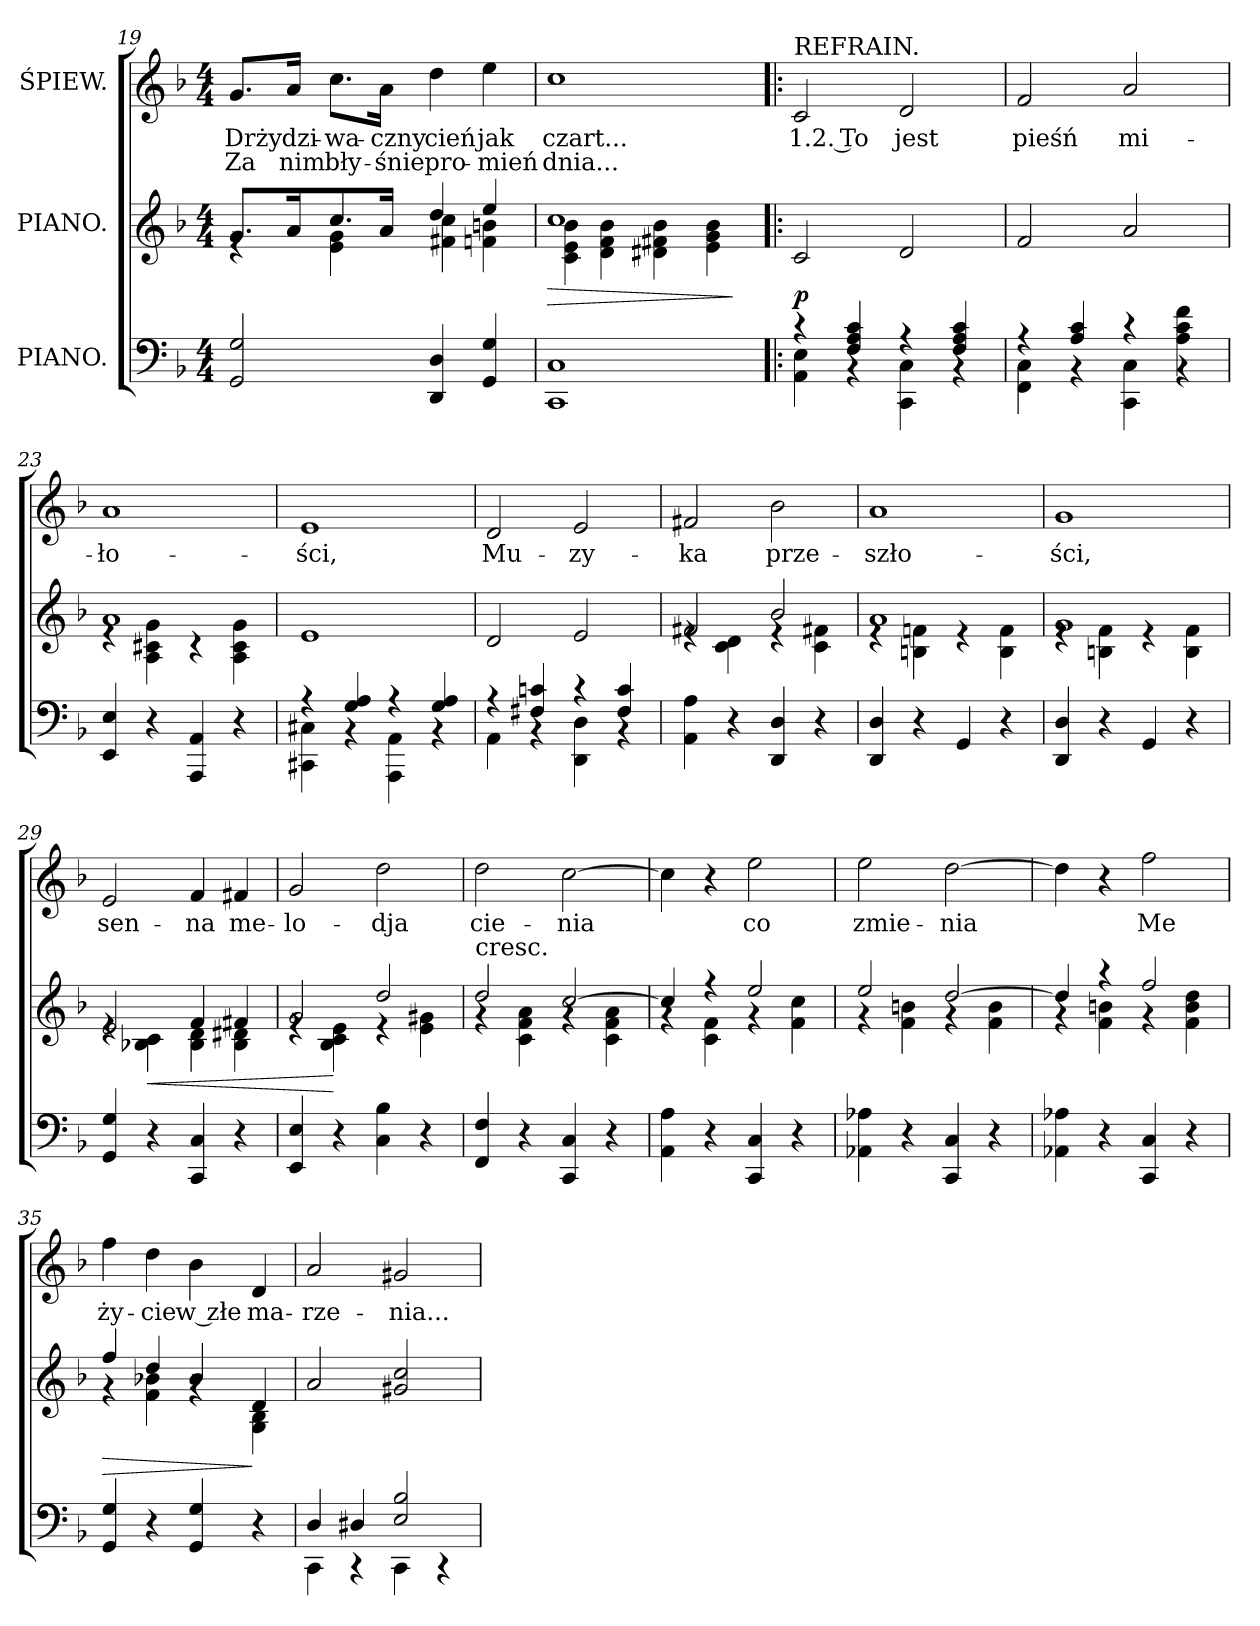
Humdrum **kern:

**kern	**kern	**dynam	**kern	**text	**text
*part3	*part2	*part2	*part1	*part1	*part1
*staff3	*staff2	*staff2	*staff1	*staff1	*staff1
*I"PIANO.	*I"PIANO.	*	*I"ŚPIEW.	*	*
*clefF4	*clefG2	*	*clefG2	*	*
*k[b-]	*k[b-]	*	*k[b-]	*	*
*F:	*F:	*	*F:	*	*
*M4/4	*M4/4	*	*M4/4	*	*
=19	=19	=19	=19	=19	=19
*	*^	*	*	*	*
2GG/ 2G/	8.g/L	4re	.	8.g/L	Drży	Za
.	16a/K	.	.	16a/Jk	dzi-	nim
.	8.cc/	4e\ 4g\	.	8.cc\L	-wa-	bły-
.	16a/Jk	.	.	16a\Jk	-czny	-śnie
4DD/ 4D/	4dd/	4f#X\ 4cc\	.	4dd\	cień	pro-
4GG/ 4G/	4ee/	4fn\ 4bn\	.	4ee\	jak	-mień
=20	=20	=20	=20	=20	=20	=20
!	!	!	!LO:HP:b	!	!	!
1CC 1C	1cc	4c\ 4e\ 4b-\	>	1cc	czart...	dnia...
.	.	4d\ 4f\ 4b-\	.	.	.	.
.	.	4d#X\ 4f#X\ 4b-\	.	.	.	.
.	.	4e\ 4g\ 4b-\	.	.	.	.
*	*v	*v	*	*	*	*
.	.	]	.	.	.
=21!|:	=21!|:	=21!|:	=21!|:	=21!|:	=21!|:
*^	*	*	*	*	*
!	!	!	!	!LO:TX:a:t=REFRAIN.	!	!
4r	4AA\ 4E\	2c/	p	2c/	1.2. To	.
4F/ 4A/ 4c/	4rBB	.	.	.	.	.
4r	4CC\ 4C\	2d/	.	2d/	jest	.
4F/ 4A/ 4c/	4rBB	.	.	.	.	.
=22	=22	=22	=22	=22	=22	=22
4r	4FF\ 4C\	2f/	.	2f/	pieśń	.
4A/ 4c/	4rBB	.	.	.	.	.
4r	4CC\ 4C\	2a/	.	2a/	mi-	.
4A\ 4c\ 4f\	4rBB	.	.	.	.	.
*v	*v	*	*	*	*	*
=23	=23	=23	=23	=23	=23
*	*^	*	*	*	*
4EE/ 4E/	1a	4re	.	1a	-ło-	.
4r	.	4A\ 4c#X\ 4g\	.	.	.	.
4AAA/ 4AA/	.	4r	.	.	.	.
4r	.	4A\ 4c#\ 4g\	.	.	.	.
*	*v	*v	*	*	*	*
=24	=24	=24	=24	=24	=24
*^	*	*	*	*	*
4r	4CC#X\ 4C#X\	1e	.	1e	-ści,	.
4G/ 4A/	4rBB	.	.	.	.	.
4r	4AAA\ 4AA\	.	.	.	.	.
4G/ 4A/	4rBB	.	.	.	.	.
=25	=25	=25	=25	=25	=25	=25
4r	4AA\	2d/	.	2d/	Mu-	.
4F#X/ 4cn/	4rBB	.	.	.	.	.
4r	4DD\ 4D\	2e/	.	2e/	-zy-	.
4F#/ 4c/	4rBB	.	.	.	.	.
*v	*v	*	*	*	*	*
=26	=26	=26	=26	=26	=26
*	*^	*	*	*	*
4AA\ 4A\	2f#X/	4re	.	2f#X/	-ka	.
4r	.	4c\ 4d\	.	.	.	.
4DD/ 4D/	2b-/	4re	.	2b-\	prze-	.
4r	.	4c\ 4f#X\	.	.	.	.
=27	=27	=27	=27	=27	=27	=27
4DD/ 4D/	1a	4re	.	1a	-szło-	.
4r	.	4Bn\ 4fn\	.	.	.	.
4GG/	.	4re	.	.	.	.
4r	.	4B\ 4f\	.	.	.	.
=28	=28	=28	=28	=28	=28	=28
4DD/ 4D/	1g	4re	.	1g	-ści,	.
4r	.	4Bn\ 4f\	.	.	.	.
4GG/	.	4re	.	.	.	.
4r	.	4B\ 4f\	.	.	.	.
=29	=29	=29	=29	=29	=29	=29
4GG/ 4G/	2e/	4re	.	2e/	sen-	.
!	!	!	!LO:HP:b	!	!	!
4r	.	4B-X\ 4c\	<	.	.	.
4CC/ 4C/	4f/	4B-\ 4d\	.	4f/	-na	.
4r	4f#X/	4B-\ 4d#X\	.	4f#X/	me-	.
=30	=30	=30	=30	=30	=30	=30
4EE/ 4E/	2g/	4re	.	2g/	-lo-	.
4r	.	4B-\ 4c\ 4e\	[	.	.	.
4C\ 4B-\	2dd/	4re	.	2dd\	-dja	.
4r	.	4e\ 4g#X\	.	.	.	.
=31	=31	=31	=31	=31	=31	=31
!	!LO:TX:t=cresc.	!	!	!	!	!
4FF/ 4F/	2dd/	4rg	.	2dd\	cie-	.
4r	.	4c\ 4f\ 4a\	.	.	.	.
4CC/ 4C/	[2cc/	4rg	.	[2cc\	-nia	.
4r	.	4c\ 4f\ 4a\	.	.	.	.
=32	=32	=32	=32	=32	=32	=32
4AA\ 4A\	4cc/]	4rg	.	4cc\]	.	.
4r	4r	4c\ 4f\	.	4r	.	.
4CC/ 4C/	2ee/	4rg	.	2ee\	co	.
4r	.	4f\ 4cc\	.	.	.	.
=33	=33	=33	=33	=33	=33	=33
4AA-X\ 4A-X\	2ee/	4rg	.	2ee\	zmie-	.
4r	.	4f\ 4bn\	.	.	.	.
4CC/ 4C/	[2dd/	4rg	.	[2dd\	-nia	.
4r	.	4f\ 4b\	.	.	.	.
=34	=34	=34	=34	=34	=34	=34
4AA-X\ 4A-X\	4dd/]	4rg	.	4dd\]	.	.
4r	4r	4f\ 4bn\	.	4r	.	.
4CC/ 4C/	2ff/	4rg	.	2ff\	Me	.
4r	.	4f\ 4b\ 4dd\	.	.	.	.
=35	=35	=35	=35	=35	=35	=35
!	!	!	!LO:HP:b	!	!	!
4GG/ 4G/	4ff/	4rg	>	4ff\	ży-	.
4r	4dd/	4f\ 4b-X\	.	4dd\	-cie	.
4GG/ 4G/	4b-/	4rg	.	4b-\	w złe	.
4r	4d/	4G\ 4B-\	]	4d/	ma-	.
*	*v	*v	*	*	*	*
=36	=36	=36	=36	=36	=36
*^	*	*	*	*	*
4D/	4CC\	2a/	.	2a/	-rze-	.
4D#X/	4r	.	.	.	.	.
2E/ 2B-/	4CC\	2g#X/ 2cc/	.	2g#X/	-nia...	.
.	4r	.	.	.	.	.
*v	*v	*	*	*	*	*
=	=	=	=	=	=
*-	*-	*-	*-	*-	*-
